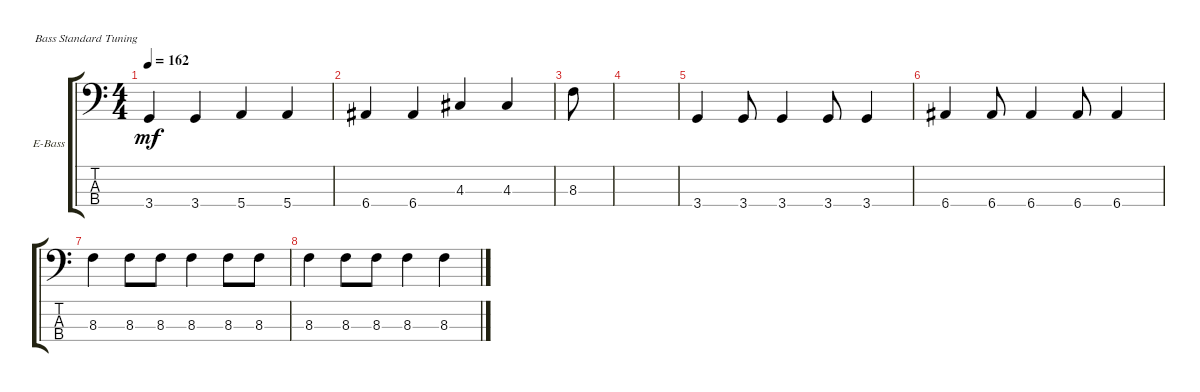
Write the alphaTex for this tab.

\defaultSystemsLayout 4
\bracketExtendMode groupsimilarinstruments
\firstSystemTrackNameOrientation horizontal
\otherSystemsTrackNameOrientation horizontal
\track ("Electric Bass" "E-Bass") {instrument electricbassfinger}
\staff {score tabs}
\tuning (G2 D2 A1 E1)
\ts (4 4)
\tempo 162
\clef f4
\ks c
3.4.4{dy mf} 3.4.4 5.4.4 5.4.4 |
6.4.4 6.4.4 4.3.4 4.3.4 |
8.3.8 |
|
3.4.4 3.4.8 3.4.4 3.4.8 3.4.4 |
6.4.4 6.4.8 6.4.4 6.4.8 6.4.4 |
8.3.4 8.3.8 8.3.8 8.3.4 8.3.8 8.3.8 |
8.3.4 8.3.8 8.3.8 8.3.4 8.3.4
